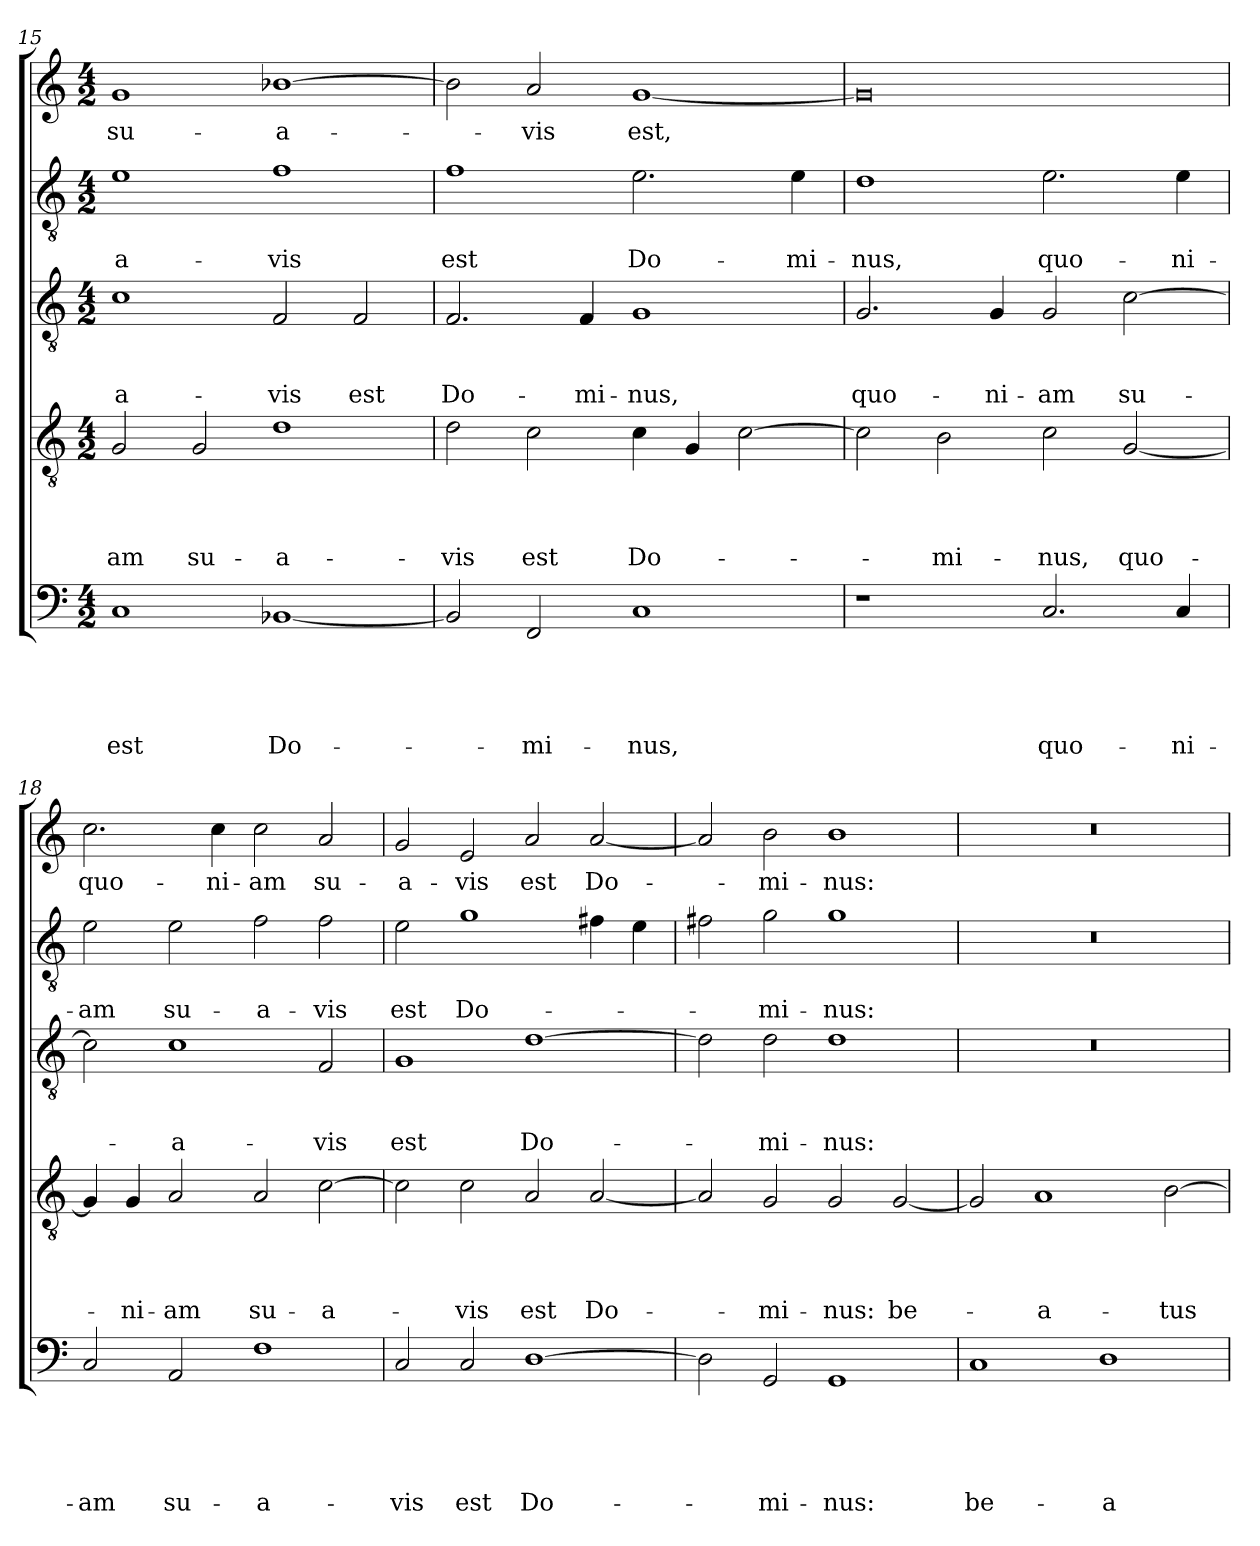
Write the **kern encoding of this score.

**kern	**text	**text	**text	**text	**text	**kern	**text	**text	**text	**text	**kern	**text	**text	**text	**kern	**text	**text	**kern	**text
*part5	*part5	*part5	*part5	*part5	*part5	*part4	*part4	*part4	*part4	*part4	*part3	*part3	*part3	*part3	*part2	*part2	*part2	*part1	*part1
*staff5	*staff5	*staff5	*staff5	*staff5	*staff5	*staff4	*staff4	*staff4	*staff4	*staff4	*staff3	*staff3	*staff3	*staff3	*staff2	*staff2	*staff2	*staff1	*staff1
*clefF4	*	*	*	*	*	*clefGv2	*	*	*	*	*clefGv2	*	*	*	*clefGv2	*	*	*clefG2	*
*k[]	*	*	*	*	*	*k[]	*	*	*	*	*k[]	*	*	*	*k[]	*	*	*k[]	*
*C:	*	*	*	*	*	*C:	*	*	*	*	*C:	*	*	*	*C:	*	*	*C:	*
*M4/2	*	*	*	*	*	*M4/2	*	*	*	*	*M4/2	*	*	*	*M4/2	*	*	*M4/2	*
=15	=15	=15	=15	=15	=15	=15	=15	=15	=15	=15	=15	=15	=15	=15	=15	=15	=15	=15	=15
!	!	!	!	!	!LO:LY:b	!	!	!	!	!LO:LY:b	!	!	!	!LO:LY:b	!	!	!LO:LY:b	!	!LO:LY:b
1C	.	.	.	.	est	2G/	.	.	.	-am	1c	.	.	-a-	1e	.	-a-	1g	su-
!	!	!	!	!	!	!	!	!	!	!LO:LY:b	!	!	!	!	!	!	!	!	!
.	.	.	.	.	.	2G/	.	.	.	su-	.	.	.	.	.	.	.	.	.
!	!	!	!	!	!LO:LY:b	!	!	!	!	!LO:LY:b	!	!	!	!LO:LY:b	!	!	!LO:LY:b	!	!LO:LY:b
[1BB-X	.	.	.	.	Do-	1d	.	.	.	-a-	2F/	.	.	-vis	1f	.	-vis	[1b-X	-a-
!	!	!	!	!	!	!	!	!	!	!	!	!	!	!LO:LY:b	!	!	!	!	!
.	.	.	.	.	.	.	.	.	.	.	2F/	.	.	est	.	.	.	.	.
=16	=16	=16	=16	=16	=16	=16	=16	=16	=16	=16	=16	=16	=16	=16	=16	=16	=16	=16	=16
!	!	!	!	!	!	!	!	!	!	!LO:LY:b	!	!	!	!LO:LY:b	!	!	!LO:LY:b	!	!
2BB-/]	.	.	.	.	.	2d\	.	.	.	-vis	2.F/	.	.	Do-	1f	.	est	2b-\]	.
!	!	!	!	!	!LO:LY:b	!	!	!	!	!LO:LY:b	!	!	!	!	!	!	!	!	!LO:LY:b
2FF/	.	.	.	.	-mi-	2c\	.	.	.	est	.	.	.	.	.	.	.	2a/	-vis
!	!	!	!	!	!	!	!	!	!	!	!	!	!	!LO:LY:b	!	!	!	!	!
.	.	.	.	.	.	.	.	.	.	.	4F/	.	.	-mi-	.	.	.	.	.
!	!	!	!	!	!LO:LY:b	!	!	!	!	!LO:LY:b	!	!	!	!LO:LY:b	!	!	!LO:LY:b	!	!LO:LY:b
1C	.	.	.	.	-nus,	4c\	.	.	.	Do-	1G	.	.	-nus,	2.e\	.	Do-	[1g	est,
.	.	.	.	.	.	4G/	.	.	.	.	.	.	.	.	.	.	.	.	.
.	.	.	.	.	.	[2c\	.	.	.	.	.	.	.	.	.	.	.	.	.
!	!	!	!	!	!	!	!	!	!	!	!	!	!	!	!	!	!LO:LY:b	!	!
.	.	.	.	.	.	.	.	.	.	.	.	.	.	.	4e\	.	-mi-	.	.
=17	=17	=17	=17	=17	=17	=17	=17	=17	=17	=17	=17	=17	=17	=17	=17	=17	=17	=17	=17
!	!	!	!	!	!	!	!	!	!	!	!	!	!	!LO:LY:b	!	!	!LO:LY:b	!	!
1r	.	.	.	.	.	2c\]	.	.	.	.	2.G/	.	.	quo-	1d	.	-nus,	0g]	.
!	!	!	!	!	!	!	!	!	!	!LO:LY:b	!	!	!	!	!	!	!	!	!
.	.	.	.	.	.	2B\	.	.	.	-mi-	.	.	.	.	.	.	.	.	.
!	!	!	!	!	!	!	!	!	!	!	!	!	!	!LO:LY:b	!	!	!	!	!
.	.	.	.	.	.	.	.	.	.	.	4G/	.	.	-ni-	.	.	.	.	.
!	!	!	!	!	!LO:LY:b	!	!	!	!	!LO:LY:b	!	!	!	!LO:LY:b	!	!	!LO:LY:b	!	!
2.C/	.	.	.	.	quo-	2c\	.	.	.	-nus,	2G/	.	.	-am	2.e\	.	quo-	.	.
!	!	!	!	!	!	!	!	!	!	!LO:LY:b	!	!	!	!LO:LY:b	!	!	!	!	!
.	.	.	.	.	.	[2G/	.	.	.	quo-	[2c\	.	.	su-	.	.	.	.	.
!	!	!	!	!	!LO:LY:b	!	!	!	!	!	!	!	!	!	!	!	!LO:LY:b	!	!
4C/	.	.	.	.	-ni-	.	.	.	.	.	.	.	.	.	4e\	.	-ni-	.	.
!!LO:LB:g=z
=18	=18	=18	=18	=18	=18	=18	=18	=18	=18	=18	=18	=18	=18	=18	=18	=18	=18	=18	=18
!	!	!	!	!	!LO:LY:b	!	!	!	!	!	!	!	!	!	!	!	!LO:LY:b	!	!LO:LY:b
2C/	.	.	.	.	-am	4G/]	.	.	.	.	2c\]	.	.	.	2e\	.	-am	2.cc\	quo-
!	!	!	!	!	!	!	!	!	!	!LO:LY:b	!	!	!	!	!	!	!	!	!
.	.	.	.	.	.	4G/	.	.	.	-ni-	.	.	.	.	.	.	.	.	.
!	!	!	!	!	!LO:LY:b	!	!	!	!	!LO:LY:b	!	!	!	!LO:LY:b	!	!	!LO:LY:b	!	!
2AA/	.	.	.	.	su-	2A/	.	.	.	-am	1c	.	.	-a-	2e\	.	su-	.	.
!	!	!	!	!	!	!	!	!	!	!	!	!	!	!	!	!	!	!	!LO:LY:b
.	.	.	.	.	.	.	.	.	.	.	.	.	.	.	.	.	.	4cc\	-ni-
!	!	!	!	!	!LO:LY:b	!	!	!	!	!LO:LY:b	!	!	!	!	!	!	!LO:LY:b	!	!LO:LY:b
1F	.	.	.	.	-a-	2A/	.	.	.	su-	.	.	.	.	2f\	.	-a-	2cc\	-am
!	!	!	!	!	!	!	!	!	!	!LO:LY:b	!	!	!	!LO:LY:b	!	!	!LO:LY:b	!	!LO:LY:b
.	.	.	.	.	.	[2c\	.	.	.	-a-	2F/	.	.	-vis	2f\	.	-vis	2a/	su-
=19	=19	=19	=19	=19	=19	=19	=19	=19	=19	=19	=19	=19	=19	=19	=19	=19	=19	=19	=19
!	!	!	!	!	!LO:LY:b	!	!	!	!	!	!	!	!	!LO:LY:b	!	!	!LO:LY:b	!	!LO:LY:b
2C/	.	.	.	.	-vis	2c\]	.	.	.	.	1G	.	.	est	2e\	.	est	2g/	-a-
!	!	!	!	!	!LO:LY:b	!	!	!	!	!LO:LY:b	!	!	!	!	!	!	!LO:LY:b	!	!LO:LY:b
2C/	.	.	.	.	est	2c\	.	.	.	-vis	.	.	.	.	1g	.	Do-	2e/	-vis
!	!	!	!	!	!LO:LY:b	!	!	!	!	!LO:LY:b	!	!	!	!LO:LY:b	!	!	!	!	!LO:LY:b
[1D	.	.	.	.	Do-	2A/	.	.	.	est	[1d	.	.	Do-	.	.	.	2a/	est
!	!	!	!	!	!	!	!	!	!	!LO:LY:b	!	!	!	!	!	!	!	!	!LO:LY:b
.	.	.	.	.	.	[2A/	.	.	.	Do-	.	.	.	.	4f#X\	.	.	[2a/	Do-
.	.	.	.	.	.	.	.	.	.	.	.	.	.	.	4e\	.	.	.	.
=20	=20	=20	=20	=20	=20	=20	=20	=20	=20	=20	=20	=20	=20	=20	=20	=20	=20	=20	=20
2D\]	.	.	.	.	.	2A/]	.	.	.	.	2d\]	.	.	.	2f#X\	.	.	2a/]	.
!	!	!	!	!	!LO:LY:b	!	!	!	!	!LO:LY:b	!	!	!	!LO:LY:b	!	!	!LO:LY:b	!	!LO:LY:b
2GG/	.	.	.	.	-mi-	2G/	.	.	.	-mi-	2d\	.	.	-mi-	2g\	.	-mi-	2b\	-mi-
!	!	!	!	!	!LO:LY:b	!	!	!	!	!LO:LY:b	!	!	!	!LO:LY:b	!	!	!LO:LY:b	!	!LO:LY:b
1GG	.	.	.	.	-nus:	2G/	.	.	.	-nus:	1d	.	.	-nus:	1g	.	-nus:	1b	-nus:
!	!	!	!	!	!	!	!	!	!	!LO:LY:b	!	!	!	!	!	!	!	!	!
.	.	.	.	.	.	[2G/	.	.	.	be-	.	.	.	.	.	.	.	.	.
=21	=21	=21	=21	=21	=21	=21	=21	=21	=21	=21	=21	=21	=21	=21	=21	=21	=21	=21	=21
!	!	!	!	!	!LO:LY:b	!	!	!	!	!	!	!	!	!	!	!	!	!	!
1C	.	.	.	.	be-	2G/]	.	.	.	.	0r	.	.	.	0r	.	.	0r	.
!	!	!	!	!	!	!	!	!	!	!LO:LY:b	!	!	!	!	!	!	!	!	!
.	.	.	.	.	.	1A	.	.	.	-a-	.	.	.	.	.	.	.	.	.
!	!	!	!	!	!LO:LY:b	!	!	!	!	!	!	!	!	!	!	!	!	!	!
1D	.	.	.	.	-a-	.	.	.	.	.	.	.	.	.	.	.	.	.	.
!	!	!	!	!	!	!	!	!	!	!LO:LY:b	!	!	!	!	!	!	!	!	!
.	.	.	.	.	.	[2B\	.	.	.	-tus	.	.	.	.	.	.	.	.	.
=	=	=	=	=	=	=	=	=	=	=	=	=	=	=	=	=	=	=	=
*-	*-	*-	*-	*-	*-	*-	*-	*-	*-	*-	*-	*-	*-	*-	*-	*-	*-	*-	*-
